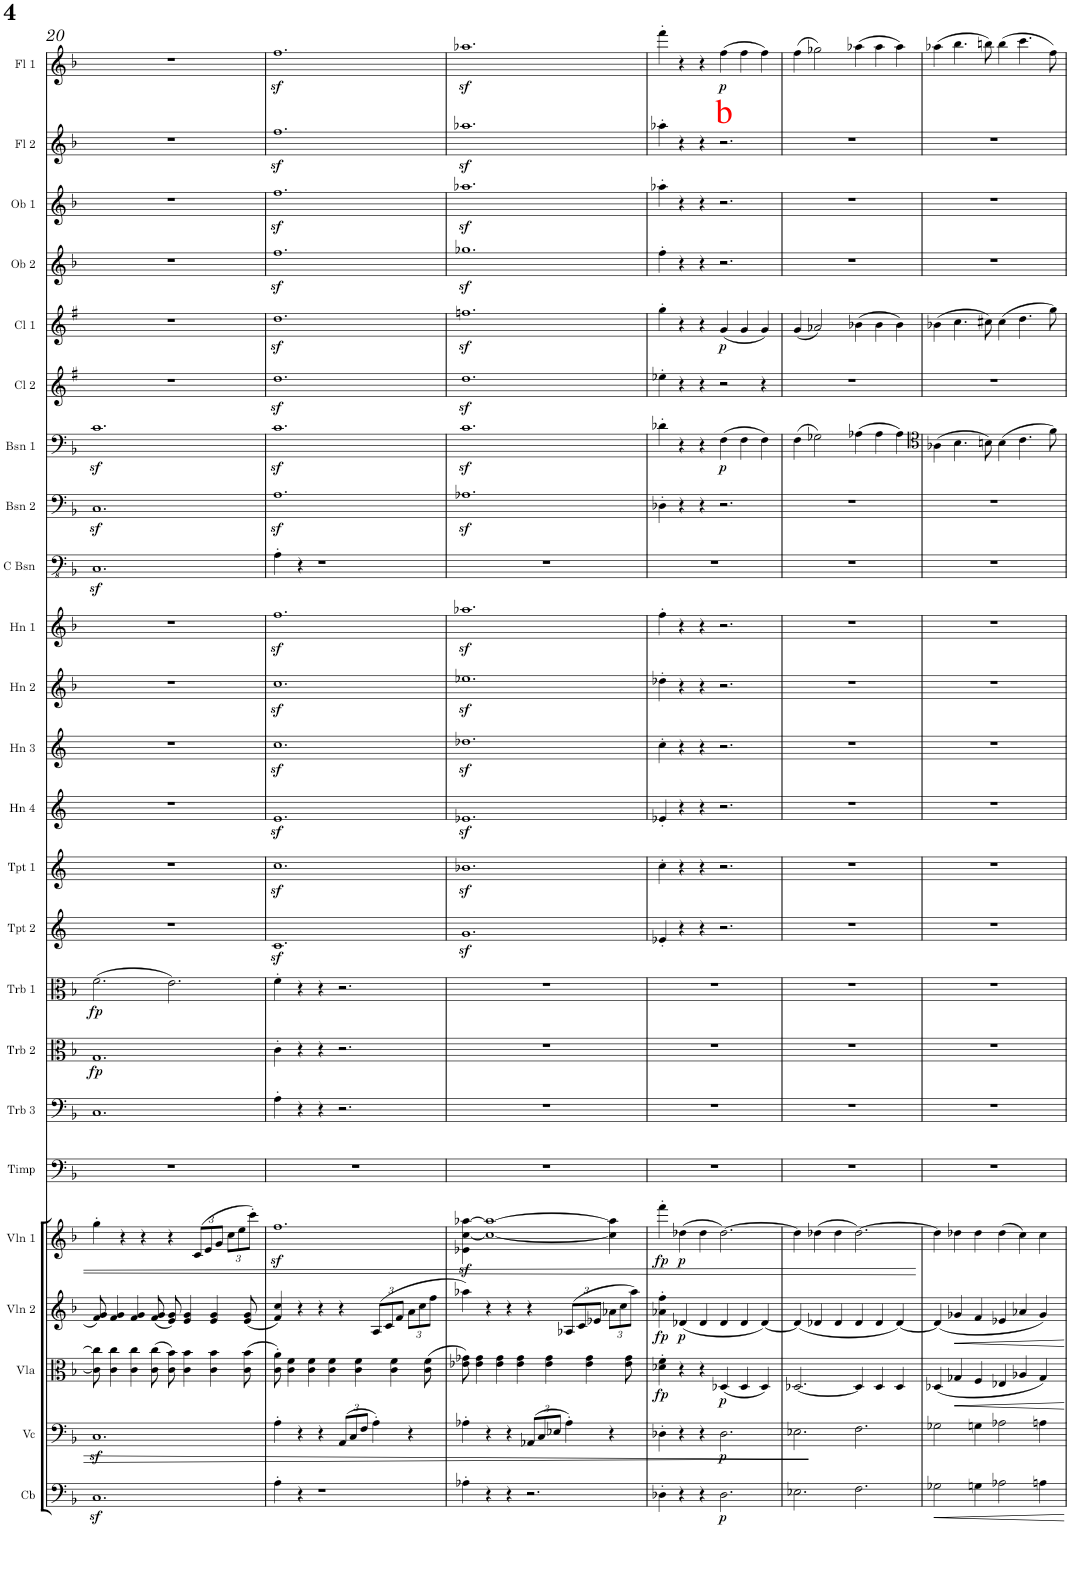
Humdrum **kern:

**kern	**dynam	**kern	**dynam	**kern	**dynam	**kern	**dynam	**kern	**dynam	**kern	**kern	**kern	**dynam	**kern	**dynam	**kern	**kern	**kern	**kern	**kern	**kern	**kern	**kern	**kern	**dynam	**kern	**kern	**dynam	**kern	**kern	**kern	**kern	**text	**dynam
*part24	*part24	*part23	*part23	*part22	*part22	*part21	*part21	*part20	*part20	*part19	*part18	*part17	*part17	*part16	*part16	*part15	*part14	*part13	*part12	*part11	*part10	*part9	*part8	*part7	*part7	*part6	*part5	*part5	*part4	*part3	*part2	*part1	*part1	*part1
*staff24	*staff24	*staff23	*staff23	*staff22	*staff22	*staff21	*staff21	*staff20	*staff20	*staff19	*staff18	*staff17	*staff17	*staff16	*staff16	*staff15	*staff14	*staff13	*staff12	*staff11	*staff10	*staff9	*staff8	*staff7	*staff7	*staff6	*staff5	*staff5	*staff4	*staff3	*staff2	*staff1	*staff1	*staff1
*I"Contrabass	*	*I"Violoncello	*	*I"Viola	*	*I"Violin 2	*	*I"Violin 1	*	*I"Timpani	*I"Trombone 3	*I"Trombone 2	*	*I"Trombone 1	*	*I"F Trumpet 2	*I"F Trumpet 1	*I"F Horn 4	*I"F Horn 3	*I"C Horn 2	*I"C Horn 1	*I"Contrabassoon	*I"Bassoon 2	*I"Bassoon 1	*	*I"Bb Clarinet 2	*I"Bb Clarinet 1	*	*I"Oboe 2	*I"Oboe 1	*I"Flute 2	*I"Flute 1	*	*
*I'Cb	*	*I'Vc	*	*I'Vla	*	*I'Vln 2	*	*I'Vln 1	*	*I'Timp	*I'Trb 3	*I'Trb 2	*	*I'Trb 1	*	*I'Tpt 2	*I'Tpt 1	*I'Hn 4	*I'Hn 3	*I'Hn 2	*I'Hn 1	*I'C Bsn	*I'Bsn 2	*I'Bsn 1	*	*I'Cl 2	*I'Cl 1	*	*I'Ob 2	*I'Ob 1	*I'Fl 2	*I'Fl 1	*	*
!!LO:PB:g=z
*clefF4	*	*clefF4	*	*clefC3	*	*clefG2	*	*clefG2	*	*clefF4	*clefF4	*clefC3	*	*clefC3	*	*clefG2	*clefG2	*clefG2	*clefG2	*clefG2	*clefG2	*clefFv4	*clefF4	*clefF4	*	*clefG2	*clefG2	*	*clefG2	*clefG2	*clefG2	*clefG2	*	*
*Trd7c12	*	*	*	*	*	*	*	*	*	*	*	*	*	*	*	*Trd-3c-5	*Trd-3c-5	*Trd4c7	*Trd4c7	*Trd7c12	*Trd7c12	*	*	*	*	*Trd1c2	*Trd1c2	*	*	*	*	*	*	*
*k[b-]	*	*k[b-]	*	*k[b-]	*	*k[b-]	*	*k[b-]	*	*k[b-]	*k[b-]	*k[b-]	*	*k[b-]	*	*k[]	*k[]	*k[]	*k[]	*k[b-]	*k[b-]	*k[b-]	*k[b-]	*k[b-]	*	*k[f#]	*k[f#]	*	*k[b-]	*k[b-]	*k[b-]	*k[b-]	*	*
*M6/4	*	*M6/4	*	*M6/4	*	*M6/4	*	*M6/4	*	*M6/4	*M6/4	*M6/4	*	*M6/4	*	*M6/4	*M6/4	*M6/4	*M6/4	*M6/4	*M6/4	*M6/4	*M6/4	*M6/4	*	*M6/4	*M6/4	*	*M6/4	*M6/4	*M6/4	*M6/4	*	*
=20	=20	=20	=20	=20	=20	=20	=20	=20	=20	=20	=20	=20	=20	=20	=20	=20	=20	=20	=20	=20	=20	=20	=20	=20	=20	=20	=20	=20	=20	=20	=20	=20	=20	=20
!	!	!	!	!	!	!	!	!	!	!	!	!	!LO:DY:b	!	!LO:DY:b	!	!	!	!	!	!	!	!	!	!	!	!	!	!	!	!	!	!	!
1.Cz<	.	1.Cz<	.	8c\] 8cc\]	.	8f/ 8g/	.	4gg'\	.	1.r	1.C	1.G	fp	(2.f\	fp	1.r	1.r	1.r	1.r	1.r	1.r	1.CCz<	1.Cz<	1.cz<	.	1.r	1.r	.	1.r	1.r	1.r	1.r	.	.
.	.	.	.	4c\ 4cc\	.	4f/ 4g/	.	.	.	.	.	.	.	.	.	.	.	.	.	.	.	.	.	.	.	.	.	.	.	.	.	.	.	.
.	.	.	.	.	.	.	.	4r	.	.	.	.	.	.	.	.	.	.	.	.	.	.	.	.	.	.	.	.	.	.	.	.	.	.
.	.	.	.	4c\ 4cc\	.	4f/ 4g/	.	.	.	.	.	.	.	.	.	.	.	.	.	.	.	.	.	.	.	.	.	.	.	.	.	.	.	.
.	.	.	.	.	.	.	.	4r	.	.	.	.	.	.	.	.	.	.	.	.	.	.	.	.	.	.	.	.	.	.	.	.	.	.
.	.	.	.	(8c\ 8cc\	.	(8f/ 8g/	.	.	.	.	.	.	.	.	.	.	.	.	.	.	.	.	.	.	.	.	.	.	.	.	.	.	.	.
.	.	.	.	8c\ 8b-\)	.	8e/ 8g/)	.	4r	.	.	.	.	.	2.e\)	.	.	.	.	.	.	.	.	.	.	.	.	.	.	.	.	.	.	.	.
.	.	.	.	4c\ 4b-\	.	4e/ 4g/	.	.	.	.	.	.	.	.	.	.	.	.	.	.	.	.	.	.	.	.	.	.	.	.	.	.	.	.
*	*	*	*	*	*	*	*	*Xbrackettup	*	*	*	*	*	*	*	*	*	*	*	*	*	*	*	*	*	*	*	*	*	*	*	*	*	*
.	.	.	.	.	.	.	.	(12c/L	.	.	.	.	.	.	.	.	.	.	.	.	.	.	.	.	.	.	.	.	.	.	.	.	.	.
.	.	.	.	.	.	.	.	12e/	.	.	.	.	.	.	.	.	.	.	.	.	.	.	.	.	.	.	.	.	.	.	.	.	.	.
.	.	.	.	4c\ 4b-\	.	4e/ 4g/	.	.	.	.	.	.	.	.	.	.	.	.	.	.	.	.	.	.	.	.	.	.	.	.	.	.	.	.
.	.	.	.	.	.	.	.	12g/J	.	.	.	.	.	.	.	.	.	.	.	.	.	.	.	.	.	.	.	.	.	.	.	.	.	.
.	.	.	.	.	.	.	.	12cc\L	.	.	.	.	.	.	.	.	.	.	.	.	.	.	.	.	.	.	.	.	.	.	.	.	.	.
.	.	.	.	.	.	.	.	12ee\	.	.	.	.	.	.	.	.	.	.	.	.	.	.	.	.	.	.	.	.	.	.	.	.	.	.
.	.	.	.	(8c\ 8b-\	.	(8e/ 8g/	.	.	.	.	.	.	.	.	.	.	.	.	.	.	.	.	.	.	.	.	.	.	.	.	.	.	.	.
.	.	.	.	.	.	.	.	12ccc'\J)	.	.	.	.	.	.	.	.	.	.	.	.	.	.	.	.	.	.	.	.	.	.	.	.	.	.
=21	=21	=21	=21	=21	=21	=21	=21	=21	=21	=21	=21	=21	=21	=21	=21	=21	=21	=21	=21	=21	=21	=21	=21	=21	=21	=21	=21	=21	=21	=21	=21	=21	=21	=21
4A'\	.	4A'\	.	8c\' 8a\')	.	4f/ 4cc/)	.	1.ffz<	.	1.r	4A'\	4c'\	.	4f'\	.	1.cz<	1.ccz<	1.ez<	1.ccz<	1.ccz<	1.ffz<	4AA'\	1.Az<	1.cz<	.	1.ddz<	1.ddz<	.	1.ffz<	1.ffz<	1.ffz<	1.ffz<	.	.
.	.	.	.	4c\ 4f\	.	.	.	.	.	.	.	.	.	.	.	.	.	.	.	.	.	.	.	.	.	.	.	.	.	.	.	.	.	.
4r	.	4r	.	.	.	4r	.	.	.	.	4r	4r	.	4r	.	.	.	.	.	.	.	4r	.	.	.	.	.	.	.	.	.	.	.	.
.	.	.	.	4c\ 4f\	.	.	.	.	.	.	.	.	.	.	.	.	.	.	.	.	.	.	.	.	.	.	.	.	.	.	.	.	.	.
1r	.	4r	.	.	.	4r	.	.	.	.	4r	4r	.	4r	.	.	.	.	.	.	.	1r	.	.	.	.	.	.	.	.	.	.	.	.
.	.	.	.	4c\ 4f\	.	.	.	.	.	.	.	.	.	.	.	.	.	.	.	.	.	.	.	.	.	.	.	.	.	.	.	.	.	.
*	*	*Xbrackettup	*	*	*	*	*	*	*	*	*	*	*	*	*	*	*	*	*	*	*	*	*	*	*	*	*	*	*	*	*	*	*	*
.	.	(12AA/L	.	.	.	4r	.	.	.	.	2.r	2.r	.	2.r	.	.	.	.	.	.	.	.	.	.	.	.	.	.	.	.	.	.	.	.
.	.	12C/	.	.	.	.	.	.	.	.	.	.	.	.	.	.	.	.	.	.	.	.	.	.	.	.	.	.	.	.	.	.	.	.
.	.	.	.	4c\ 4f\	.	.	.	.	.	.	.	.	.	.	.	.	.	.	.	.	.	.	.	.	.	.	.	.	.	.	.	.	.	.
.	.	12F/J	.	.	.	.	.	.	.	.	.	.	.	.	.	.	.	.	.	.	.	.	.	.	.	.	.	.	.	.	.	.	.	.
*	*	*	*	*	*	*Xbrackettup	*	*	*	*	*	*	*	*	*	*	*	*	*	*	*	*	*	*	*	*	*	*	*	*	*	*	*	*
.	.	4A'\)	.	.	.	(12A/L	.	.	.	.	.	.	.	.	.	.	.	.	.	.	.	.	.	.	.	.	.	.	.	.	.	.	.	.
.	.	.	.	.	.	12c/	.	.	.	.	.	.	.	.	.	.	.	.	.	.	.	.	.	.	.	.	.	.	.	.	.	.	.	.
.	.	.	.	4c\ 4f\	.	.	.	.	.	.	.	.	.	.	.	.	.	.	.	.	.	.	.	.	.	.	.	.	.	.	.	.	.	.
.	.	.	.	.	.	12f/J	.	.	.	.	.	.	.	.	.	.	.	.	.	.	.	.	.	.	.	.	.	.	.	.	.	.	.	.
.	.	4r	.	.	.	12a\L	.	.	.	.	.	.	.	.	.	.	.	.	.	.	.	.	.	.	.	.	.	.	.	.	.	.	.	.
.	.	.	.	.	.	12cc\	.	.	.	.	.	.	.	.	.	.	.	.	.	.	.	.	.	.	.	.	.	.	.	.	.	.	.	.
.	.	.	.	(8c\ 8f\	.	.	.	.	.	.	.	.	.	.	.	.	.	.	.	.	.	.	.	.	.	.	.	.	.	.	.	.	.	.
.	.	.	.	.	.	12ff\J	.	.	.	.	.	.	.	.	.	.	.	.	.	.	.	.	.	.	.	.	.	.	.	.	.	.	.	.
=22	=22	=22	=22	=22	=22	=22	=22	=22	=22	=22	=22	=22	=22	=22	=22	=22	=22	=22	=22	=22	=22	=22	=22	=22	=22	=22	=22	=22	=22	=22	=22	=22	=22	=22
4A-X'\	.	4A-X'\	.	8e-X\ 8g-X\)	.	4aa-X\)	.	4e-X\z< [4cc\z< [4aa-X\z<	.	1.r	1.r	1.r	.	1.r	.	1.gz<	1.b-Xz<	1.e-Xz<	1.dd-Xz<	1.ee-Xz<	1.aa-Xz<	1.r	1.A-Xz<	1.cz<	.	1.ddz<	1.ffnz<	.	1.gg-Xz<	1.aa-Xz<	1.aa-Xz<	1.aa-Xz<	.	.
.	.	.	.	4e-\ 4g-\	.	.	.	.	.	.	.	.	.	.	.	.	.	.	.	.	.	.	.	.	.	.	.	.	.	.	.	.	.	.
4r	.	4r	.	.	.	4r	.	1cc_ 1aa-_	.	.	.	.	.	.	.	.	.	.	.	.	.	.	.	.	.	.	.	.	.	.	.	.	.	.
.	.	.	.	4e-\ 4g-\	.	.	.	.	.	.	.	.	.	.	.	.	.	.	.	.	.	.	.	.	.	.	.	.	.	.	.	.	.	.
4r	.	4r	.	.	.	4r	.	.	.	.	.	.	.	.	.	.	.	.	.	.	.	.	.	.	.	.	.	.	.	.	.	.	.	.
.	.	.	.	4e-\ 4g-\	.	.	.	.	.	.	.	.	.	.	.	.	.	.	.	.	.	.	.	.	.	.	.	.	.	.	.	.	.	.
2.r	.	(12AA-X/L	.	.	.	4r	.	.	.	.	.	.	.	.	.	.	.	.	.	.	.	.	.	.	.	.	.	.	.	.	.	.	.	.
.	.	12C/	.	.	.	.	.	.	.	.	.	.	.	.	.	.	.	.	.	.	.	.	.	.	.	.	.	.	.	.	.	.	.	.
.	.	.	.	4e-\ 4g-\	.	.	.	.	.	.	.	.	.	.	.	.	.	.	.	.	.	.	.	.	.	.	.	.	.	.	.	.	.	.
.	.	12E-X/J	.	.	.	.	.	.	.	.	.	.	.	.	.	.	.	.	.	.	.	.	.	.	.	.	.	.	.	.	.	.	.	.
.	.	4A-'\)	.	.	.	(12A-X/L	.	.	.	.	.	.	.	.	.	.	.	.	.	.	.	.	.	.	.	.	.	.	.	.	.	.	.	.
.	.	.	.	.	.	12c/	.	.	.	.	.	.	.	.	.	.	.	.	.	.	.	.	.	.	.	.	.	.	.	.	.	.	.	.
.	.	.	.	4e-\ 4g-\	.	.	.	.	.	.	.	.	.	.	.	.	.	.	.	.	.	.	.	.	.	.	.	.	.	.	.	.	.	.
.	.	.	.	.	.	12e-X/J	.	.	.	.	.	.	.	.	.	.	.	.	.	.	.	.	.	.	.	.	.	.	.	.	.	.	.	.
.	.	4r	.	.	.	12a-X\L	.	4cc\] 4aa-\]	.	.	.	.	.	.	.	.	.	.	.	.	.	.	.	.	.	.	.	.	.	.	.	.	.	.
.	.	.	.	.	.	12cc\	.	.	.	.	.	.	.	.	.	.	.	.	.	.	.	.	.	.	.	.	.	.	.	.	.	.	.	.
.	.	.	.	8e-\ 8g-\	.	.	.	.	.	.	.	.	.	.	.	.	.	.	.	.	.	.	.	.	.	.	.	.	.	.	.	.	.	.
.	.	.	.	.	.	12aa-\J)	.	.	.	.	.	.	.	.	.	.	.	.	.	.	.	.	.	.	.	.	.	.	.	.	.	.	.	.
=23	=23	=23	=23	=23	=23	=23	=23	=23	=23	=23	=23	=23	=23	=23	=23	=23	=23	=23	=23	=23	=23	=23	=23	=23	=23	=23	=23	=23	=23	=23	=23	=23	=23	=23
!	!	!	!	!	!LO:DY:b	!	!LO:DY:b	!	!LO:DY:b	!	!	!	!	!	!	!	!	!	!	!	!	!	!	!	!	!	!	!	!	!	!	!	!	!
4D-X'\	.	4D-X'\	.	4d-X\' 4f\'	fp	4a-X\' 4ff\'	fp	4fff'\	fp	1.r	1.r	1.r	.	1.r	.	4e-X'/	4cc'\	4e-X'/	4cc'\	4dd-X'\	4ff'\	1.r	4D-X'\	4d-X'\	.	4ee-X'\	4gg'\	.	4ff'\	4aa-X'\	4aa-X'\	4fff'\	.	.
!	!	!	!	!	!	!	!LO:DY:b	!	!LO:DY:b	!	!	!	!	!	!	!	!	!	!	!	!	!	!	!	!	!	!	!	!	!	!	!	!	!
4r	.	4r	.	4r	.	(4d-X/	p	(4dd-X\	p	.	.	.	.	.	.	4r	4r	4r	4r	4r	4r	.	4r	4r	.	4r	4r	.	4r	4r	4r	4r	.	.
4r	.	4r	.	4r	.	4d-/	.	4dd-\	.	.	.	.	.	.	.	4r	4r	4r	4r	4r	4r	.	4r	4r	.	4r	4r	.	4r	4r	4r	4r	.	.
!	!LO:DY:b	!	!LO:DY:b	!	!LO:DY:b	!	!	!	!	!	!	!	!	!	!	!	!	!	!	!	!	!	!	!	!LO:DY:b	!	!	!LO:DY:b	!	!	!	!	!LO:LY:b:color=#FF0000	!LO:DY:b
2.D-\	p	2.D-\	p	(4D-X/	p	4d-/	.	[2.dd-\)	.	.	.	.	.	.	.	2.r	2.r	2.r	2.r	2.r	2.r	.	2.r	(4F\	p	2r	(4g/	p	2.r	2.r	2.r	(4ff\	b	p
.	.	.	.	4D-/	.	4d-/	.	.	.	.	.	.	.	.	.	.	.	.	.	.	.	.	.	4F\	.	.	4g/	.	.	.	.	4ff\	.	.
.	.	.	.	4D-/)	.	[4d-/)	.	.	.	.	.	.	.	.	.	.	.	.	.	.	.	.	.	4F\)	.	4r	4g/)	.	.	.	.	4ff\)	.	.
=24	=24	=24	=24	=24	=24	=24	=24	=24	=24	=24	=24	=24	=24	=24	=24	=24	=24	=24	=24	=24	=24	=24	=24	=24	=24	=24	=24	=24	=24	=24	=24	=24	=24	=24
2.E-X\	.	2.E-X\	.	[2.D-X/	.	(4d-/]	.	4dd-\]	.	1.r	1.r	1.r	.	1.r	.	1.r	1.r	1.r	1.r	1.r	1.r	1.r	1.r	(4F\	.	1.r	(4g/	.	1.r	1.r	1.r	(4ff\	.	.
.	.	.	.	.	.	4d-X/	.	(4dd-X\	.	.	.	.	.	.	.	.	.	.	.	.	.	.	.	2G-X\)	.	.	2a-X/)	.	.	.	.	2gg-X\)	.	.
.	.	.	.	.	.	4d-/	.	4dd-\	.	.	.	.	.	.	.	.	.	.	.	.	.	.	.	.	.	.	.	.	.	.	.	.	.	.
2.F\	.	2.F\	.	4D-/]	.	4d-/	.	[2.dd-\)	.	.	.	.	.	.	.	.	.	.	.	.	.	.	.	(4A-X\	.	.	(4b-X\	.	.	.	.	(4aa-X\	.	.
.	.	.	.	4D-/	.	4d-/	.	.	.	.	.	.	.	.	.	.	.	.	.	.	.	.	.	4A-\	.	.	4b-\	.	.	.	.	4aa-\	.	.
.	.	.	.	4D-/	.	[4d-/)	.	.	.	.	.	.	.	.	.	.	.	.	.	.	.	.	.	4A-\)	.	.	4b-\)	.	.	.	.	4aa-\)	.	.
=25	=25	=25	=25	=25	=25	=25	=25	=25	=25	=25	=25	=25	=25	=25	=25	=25	=25	=25	=25	=25	=25	=25	=25	=25	=25	=25	=25	=25	=25	=25	=25	=25	=25	=25
*	*	*	*	*	*	*	*	*	*	*	*	*	*	*	*	*	*	*	*	*	*	*	*	*clefC4	*	*	*	*	*	*	*	*	*	*
2G-X\	.	2G-X\	.	(4D-X/	.	(4d-/]	.	4dd-\]	.	1.r	1.r	1.r	.	1.r	.	1.r	1.r	1.r	1.r	1.r	1.r	1.r	1.r	(4A-X\	.	1.r	(4b-X\	.	1.r	1.r	1.r	(4aa-X\	.	.
.	.	.	.	4G-X/	.	4g-X/	.	4dd-X\	.	.	.	.	.	.	.	.	.	.	.	.	.	.	.	4.B-\	.	.	4.cc\	.	.	.	.	4.bb-\	.	.
4Gn\	.	4Gn\	.	4F/	.	4f/	.	4dd-\	.	.	.	.	.	.	.	.	.	.	.	.	.	.	.	.	.	.	.	.	.	.	.	.	.	.
.	.	.	.	.	.	.	.	.	.	.	.	.	.	.	.	.	.	.	.	.	.	.	.	8Bn\)	.	.	8cc#X\)	.	.	.	.	8bbn\)	.	.
2A-X\	.	2A-X\	.	4E-X/	.	4e-X/	.	(4dd-\	.	.	.	.	.	.	.	.	.	.	.	.	.	.	.	(4B\	.	.	(4cc#\	.	.	.	.	(4bb\	.	.
.	.	.	.	4A-X/	.	4a-X/	.	4cc\)	.	.	.	.	.	.	.	.	.	.	.	.	.	.	.	4.c\	.	.	4.dd\	.	.	.	.	4.ccc\	.	.
4An\	.	4An\	.	4G-/)	.	4g-/)	.	4cc\	.	.	.	.	.	.	.	.	.	.	.	.	.	.	.	.	.	.	.	.	.	.	.	.	.	.
.	.	.	.	.	.	.	.	.	.	.	.	.	.	.	.	.	.	.	.	.	.	.	.	8f\)	.	.	8gg\)	.	.	.	.	8ff\)	.	.
=	=	=	=	=	=	=	=	=	=	=	=	=	=	=	=	=	=	=	=	=	=	=	=	=	=	=	=	=	=	=	=	=	=	=
*-	*-	*-	*-	*-	*-	*-	*-	*-	*-	*-	*-	*-	*-	*-	*-	*-	*-	*-	*-	*-	*-	*-	*-	*-	*-	*-	*-	*-	*-	*-	*-	*-	*-	*-
